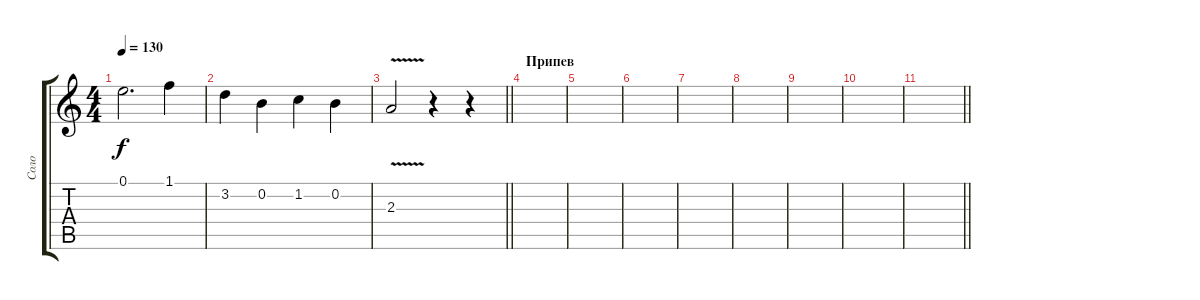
\track ("Соло" "Соло") {instrument distortionguitar}
\staff {score tabs}
\tuning (E4 B3 G3 D3 A2 E2) {hide}
\ts (4 4)
\tempo 130
\clef g2
\ks c
0.1.2{d dy f} 1.1.4 |
3.2.4 0.2.4 1.2.4 0.2.4 |
\barLineRight lightlight
2.3{v}.2 r.4 r.4 |
\section ("" "Припев")
|
|
|
|
|
|
|
\barLineRight lightlight
